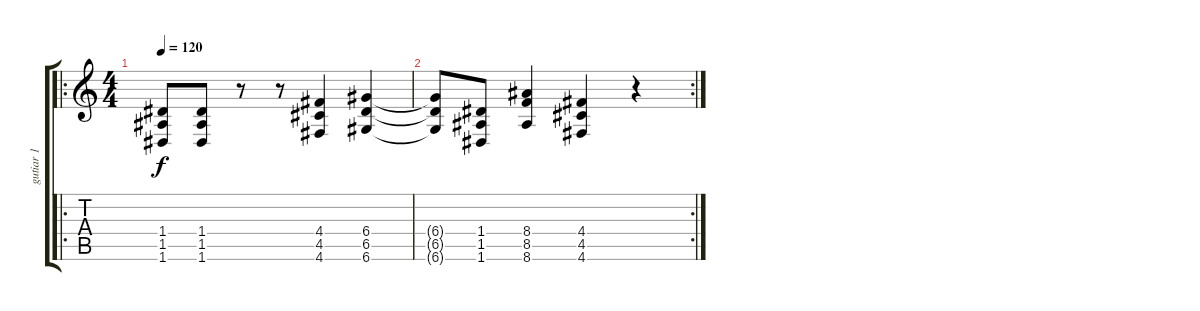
\track ("gutiar 1" "gutiar 1") {instrument distortionguitar}
\staff {score tabs}
\tuning (E4 B3 G3 D3 A2 D2) {hide}
\ro
\ts (4 4)
\tempo 120
\clef g2
\ks c
(1.4 1.5 1.6).8{dy f} (1.4 1.5 1.6).8 r.8 r.8 (4.4 4.5 4.6).4 (6.4 6.5 6.6).4 |
\rc 2
(6.4{t} 6.5{t} 6.6{t}).8 (1.4 1.5 1.6).8 (8.4 8.5 8.6).4 (4.4 4.5 4.6).4 r.4
